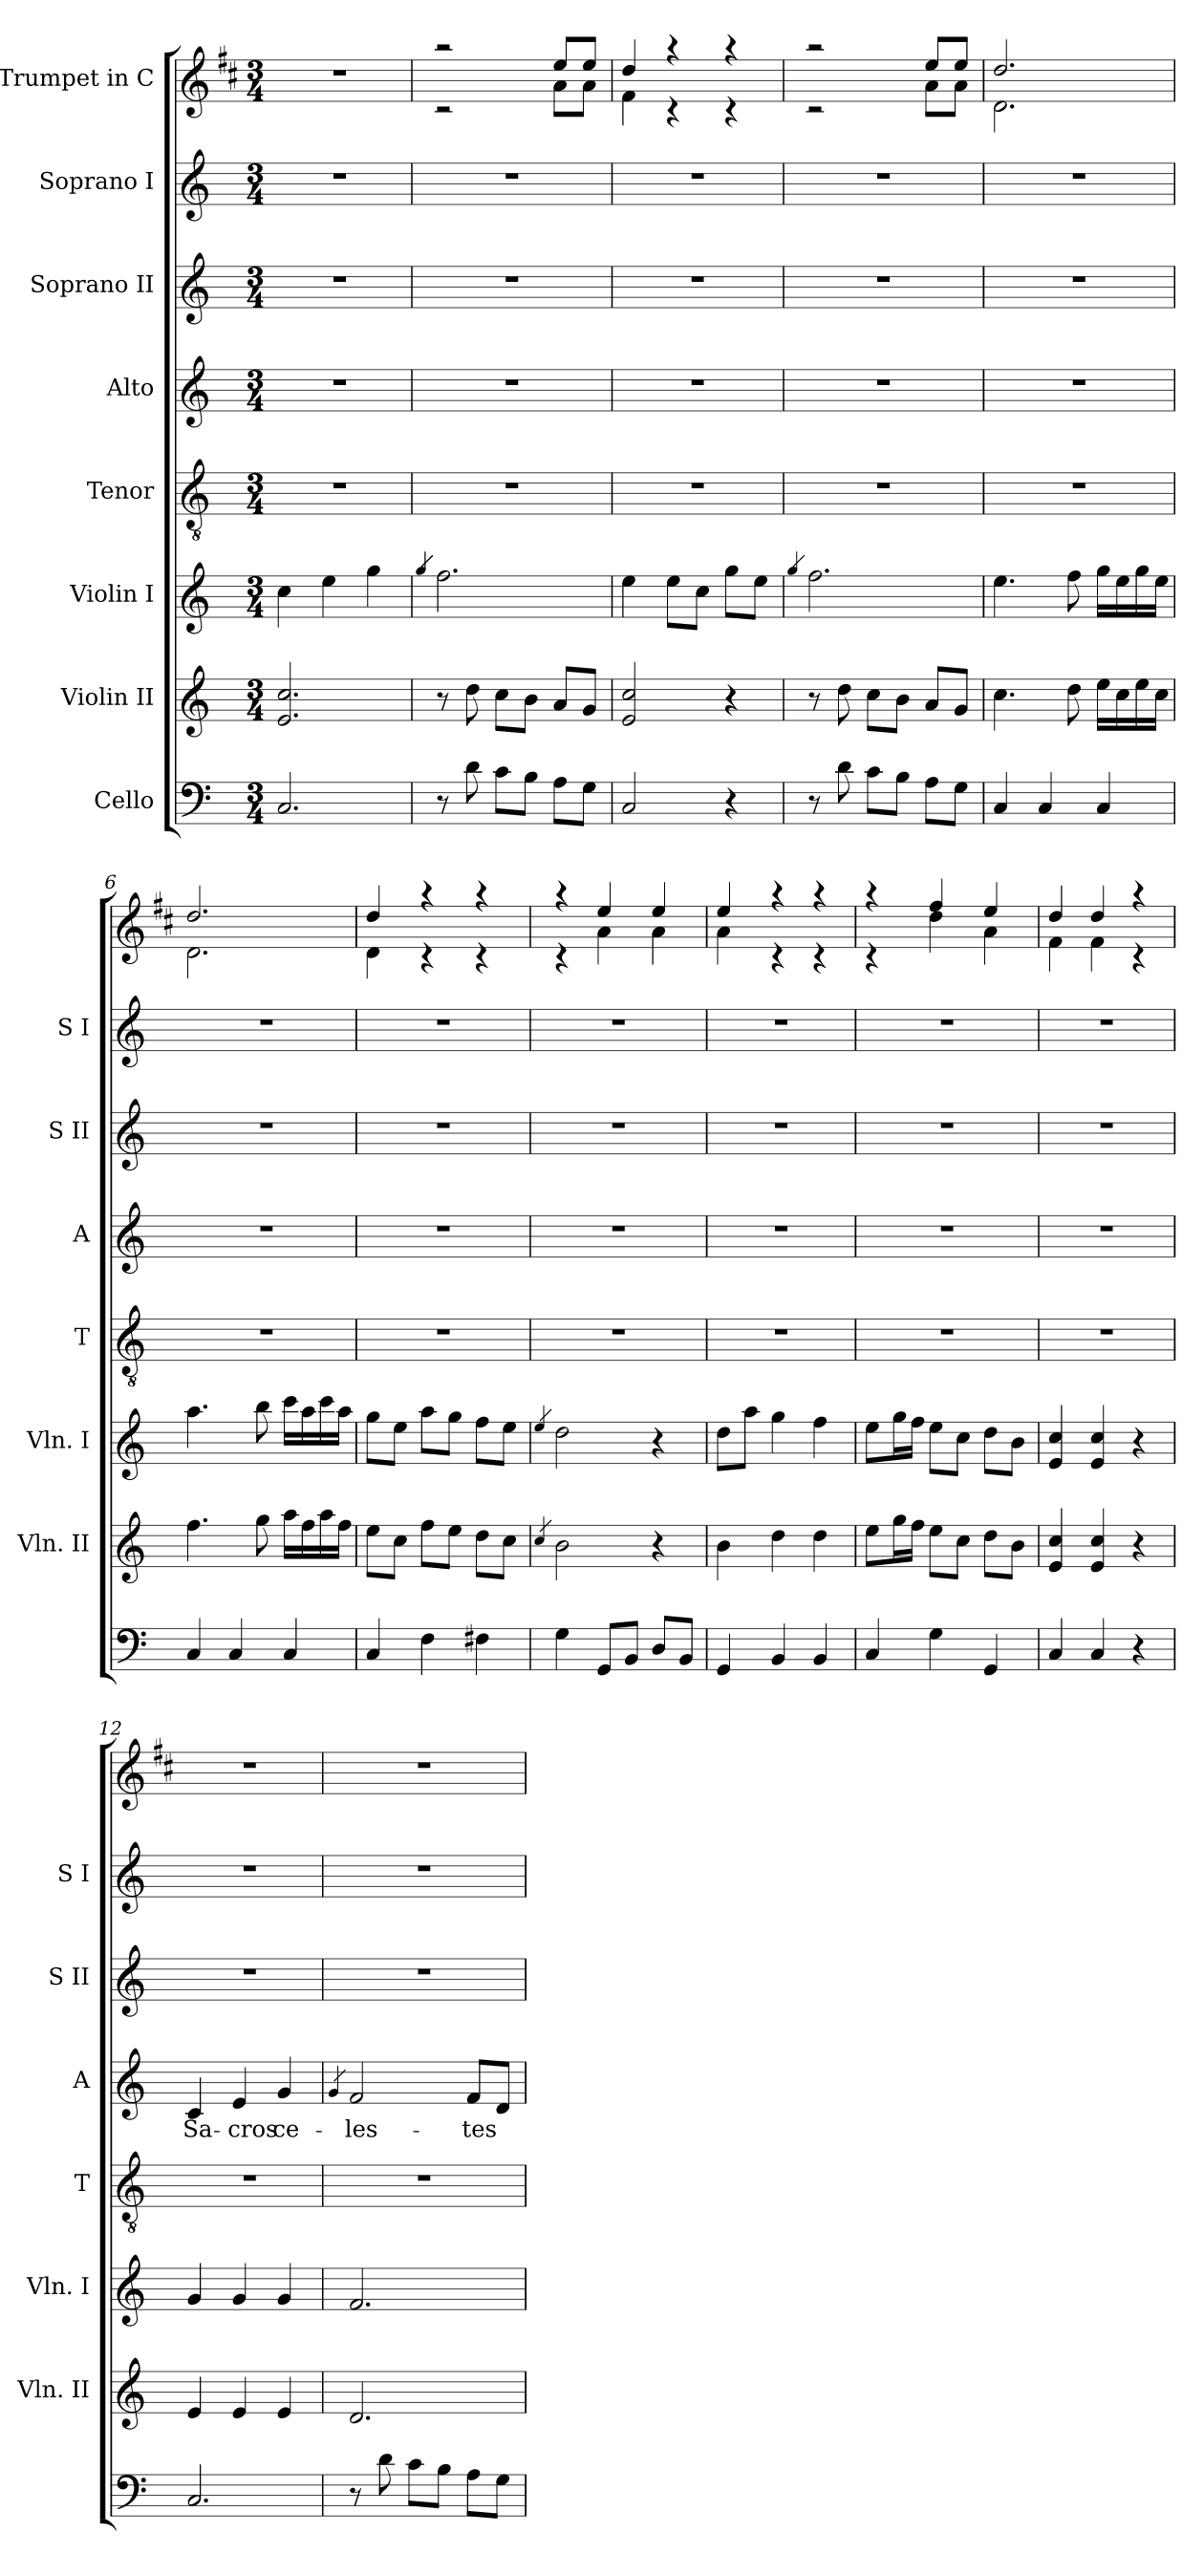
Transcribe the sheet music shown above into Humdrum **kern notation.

**kern	**kern	**kern	**kern	**kern	**text	**kern	**kern	**kern
*part8	*part7	*part6	*part5	*part4	*part4	*part3	*part2	*part1
*staff8	*staff7	*staff6	*staff5	*staff4	*staff4	*staff3	*staff2	*staff1
*I"Cello	*I"Violin II	*I"Violin I	*I"Tenor	*I"Alto	*	*I"Soprano II	*I"Soprano I	*I"Trumpet in C
*	*I'Vln. II	*I'Vln. I	*I'T	*I'A	*	*I'S II	*I'S I	*
*clefF4	*clefG2	*clefG2	*clefGv2	*clefG2	*	*clefG2	*clefG2	*clefG2
*	*	*	*	*	*	*	*	*ITrd1c2
*k[]	*k[]	*k[]	*k[]	*k[]	*	*k[]	*k[]	*k[]
*C:	*C:	*C:	*C:	*C:	*	*C:	*C:	*C:
*M3/4	*M3/4	*M3/4	*M3/4	*M3/4	*	*M3/4	*M3/4	*M3/4
=1	=1	=1	=1	=1	=1	=1	=1	=1
2.C/	2.e/ 2.cc/	4cc\	2.r	2.r	.	2.r	2.r	2.r
.	.	4ee\	.	.	.	.	.	.
.	.	4gg\	.	.	.	.	.	.
=2	=2	=2	=2	=2	=2	=2	=2	=2
.	.	4qgg/	.	.	.	.	.	.
*	*	*	*	*	*	*	*	*^
8r	8r	2.ff\	2.r	2.r	.	2.r	2.r	2raa	2rc
8d\	8dd\	.	.	.	.	.	.	.	.
8c\L	8cc\L	.	.	.	.	.	.	.	.
8B\J	8b\J	.	.	.	.	.	.	.	.
8A\L	8a/L	.	.	.	.	.	.	8dd/L	8g\L
8G\J	8g/J	.	.	.	.	.	.	8dd/J	8g\J
=3	=3	=3	=3	=3	=3	=3	=3	=3	=3
2C/	2e/ 2cc/	4ee\	2.r	2.r	.	2.r	2.r	4cc/	4e\
.	.	8ee\L	.	.	.	.	.	4raa	4rc
.	.	8cc\J	.	.	.	.	.	.	.
4r	4r	8gg\L	.	.	.	.	.	4raa	4rc
.	.	8ee\J	.	.	.	.	.	.	.
=4	=4	=4	=4	=4	=4	=4	=4	=4	=4
.	.	4qgg/	.	.	.	.	.	.	.
8r	8r	2.ff\	2.r	2.r	.	2.r	2.r	2raa	2rc
8d\	8dd\	.	.	.	.	.	.	.	.
8c\L	8cc\L	.	.	.	.	.	.	.	.
8B\J	8b\J	.	.	.	.	.	.	.	.
8A\L	8a/L	.	.	.	.	.	.	8dd/L	8g\L
8G\J	8g/J	.	.	.	.	.	.	8dd/J	8g\J
=5	=5	=5	=5	=5	=5	=5	=5	=5	=5
4C/	4.cc\	4.ee\	2.r	2.r	.	2.r	2.r	2.cc/	2.c\
4C/	.	.	.	.	.	.	.	.	.
.	8dd\	8ff\	.	.	.	.	.	.	.
4C/	16ee\LL	16gg\LL	.	.	.	.	.	.	.
.	16cc\	16ee\	.	.	.	.	.	.	.
.	16ee\	16gg\	.	.	.	.	.	.	.
.	16cc\JJ	16ee\JJ	.	.	.	.	.	.	.
=6	=6	=6	=6	=6	=6	=6	=6	=6	=6
4C/	4.ff\	4.aa\	2.r	2.r	.	2.r	2.r	2.cc/	2.c\
4C/	.	.	.	.	.	.	.	.	.
.	8gg\	8bb\	.	.	.	.	.	.	.
4C/	16aa\LL	16ccc\LL	.	.	.	.	.	.	.
.	16ff\	16aa\	.	.	.	.	.	.	.
.	16aa\	16ccc\	.	.	.	.	.	.	.
.	16ff\JJ	16aa\JJ	.	.	.	.	.	.	.
=7	=7	=7	=7	=7	=7	=7	=7	=7	=7
4C/	8ee\L	8gg\L	2.r	2.r	.	2.r	2.r	4cc/	4c\
.	8cc\J	8ee\J	.	.	.	.	.	.	.
4F\	8ff\L	8aa\L	.	.	.	.	.	4raa	4rc
.	8ee\J	8gg\J	.	.	.	.	.	.	.
4F#X\	8dd\L	8ff\L	.	.	.	.	.	4raa	4rc
.	8cc\J	8ee\J	.	.	.	.	.	.	.
!!LO:LB:g=z	!!
=8	=8	=8	=8	=8	=8	=8	=8	=8	=8
.	4qcc/	4qee/	.	.	.	.	.	.	.
4G\	2b\	2dd\	2.r	2.r	.	2.r	2.r	4raa	4rc
8GG/L	.	.	.	.	.	.	.	4dd/	4g\
8BB/J	.	.	.	.	.	.	.	.	.
8D/L	4r	4r	.	.	.	.	.	4dd/	4g\
8BB/J	.	.	.	.	.	.	.	.	.
=9	=9	=9	=9	=9	=9	=9	=9	=9	=9
4GG/	4b\	8dd\L	2.r	2.r	.	2.r	2.r	4dd/	4g\
.	.	8aa\J	.	.	.	.	.	.	.
4BB/	4dd\	4gg\	.	.	.	.	.	4raa	4rc
4BB/	4dd\	4ff\	.	.	.	.	.	4raa	4rc
=10	=10	=10	=10	=10	=10	=10	=10	=10	=10
4C/	8ee\L	8ee\L	2.r	2.r	.	2.r	2.r	4raa	4rc
.	16gg\L	16gg\L	.	.	.	.	.	.	.
.	16ff\JJ	16ff\JJ	.	.	.	.	.	.	.
4G\	8ee\L	8ee\L	.	.	.	.	.	4ee/	4cc\
.	8cc\J	8cc\J	.	.	.	.	.	.	.
4GG/	8dd\L	8dd\L	.	.	.	.	.	4dd/	4g\
.	8b\J	8b\J	.	.	.	.	.	.	.
=11	=11	=11	=11	=11	=11	=11	=11	=11	=11
4C/	4e/ 4cc/	4e/ 4cc/	2.r	2.r	.	2.r	2.r	4cc/	4e\
4C/	4e/ 4cc/	4e/ 4cc/	.	.	.	.	.	4cc/	4e\
4r	4r	4r	.	.	.	.	.	4raa	4rc
=12	=12	=12	=12	=12	=12	=12	=12	=12	=12
!	!	!	!	!	!LO:LY:b	!	!	!	!
*	*	*	*	*	*	*	*	*v	*v
2.C/	4e/	4g/	2.r	4c/	Sa-	2.r	2.r	2.r
!	!	!	!	!	!LO:LY:b	!	!	!
.	4e/	4g/	.	4e/	-cros	.	.	.
!	!	!	!	!	!LO:LY:b	!	!	!
.	4e/	4g/	.	4g/	ce-	.	.	.
=13	=13	=13	=13	=13	=13	=13	=13	=13
.	.	.	.	4qg/	.	.	.	.
!	!	!	!	!	!LO:LY:b	!	!	!
8r	2.d/	2.f/	2.r	2f/	-les-	2.r	2.r	2.r
8d\	.	.	.	.	.	.	.	.
8c\L	.	.	.	.	.	.	.	.
8B\J	.	.	.	.	.	.	.	.
!	!	!	!	!	!LO:LY:b	!	!	!
8A\L	.	.	.	8f/L	-tes	.	.	.
8G\J	.	.	.	8d/J	.	.	.	.
=	=	=	=	=	=	=	=	=
*-	*-	*-	*-	*-	*-	*-	*-	*-
